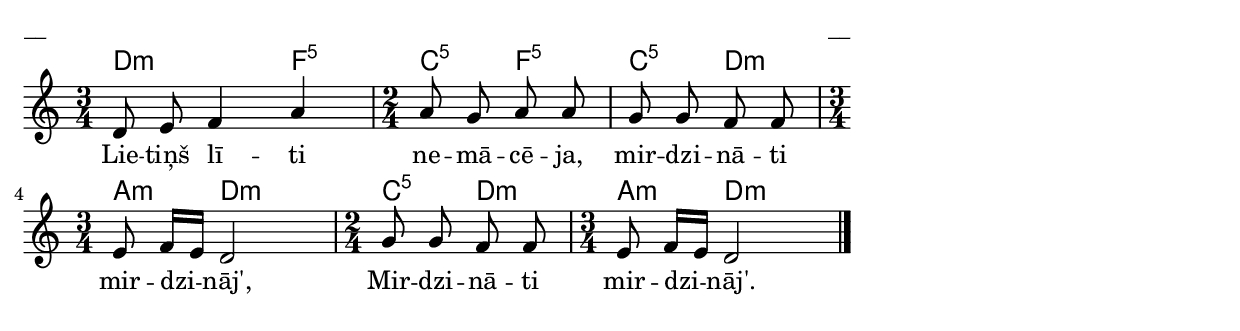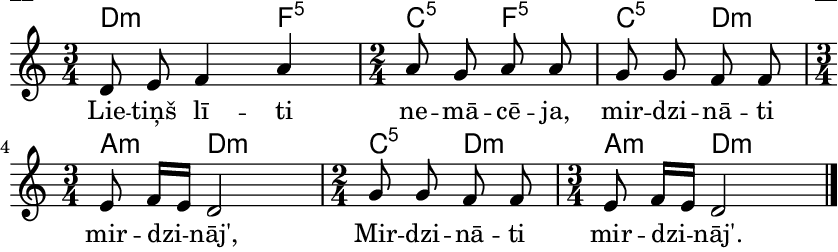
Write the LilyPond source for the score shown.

\version "2.13.18"
#(ly:set-option 'crop #t)
 
%\header {
% title = "Lietiņš līti nemācēja"
%}
% Austras dziesmu burtnīca, 19.lpp.
\paper {
line-width = 14\cm
left-margin = 0.4\cm
between-system-padding = 0.3\cm
between-system-space = 0.3\cm
}
\layout {
indent = #0
ragged-last = ##f
}

voiceA = \relative c' {
\clef "treble"
\key c \major
\time 3/4 d8 e f4 a 
\time 2/4 a8 g a a | g8 g f f 
\time 3/4 e8 f16[ e] d2 
\time 2/4 g8 g f f 
\time 3/4 e8 f16[ e] d2
\bar "|." 
}


lyricA = \lyricmode {
Lie -- tiņš lī -- ti ne -- mā -- cē -- ja, mir -- dzi -- nā -- ti mir -- dzi -- nāj', 
Mir -- dzi -- nā -- ti mir -- dzi -- nāj'.
}


chordsA = \chordmode {
\time 3/4 d2:m f4:5 
\time 2/4 c4:5 f4:5 | c4:5 d4:m 
\time 3/4 a4:m d2:m 
\time 2/4 c4:5 d4:m 
\time 3/4 a4:m d2:m   
}

fullScore = <<
\new ChordNames { \chordsA }
\new Staff {
<<
\new Voice = "voiceA" { \oneVoice \autoBeamOff \voiceA }
\new Lyrics \lyricsto "voiceA" \lyricA
>>
}
>>

\score {
\fullScore
\header { piece = "__" opus = "__" }
}
\markup { \with-color #(x11-color 'white) \sans \smaller "__" }
\score {
\unfoldRepeats
\fullScore
\midi {
\context { \Staff \remove "Staff_performer" }
\context { \Voice \consists "Staff_performer" }
}
}


